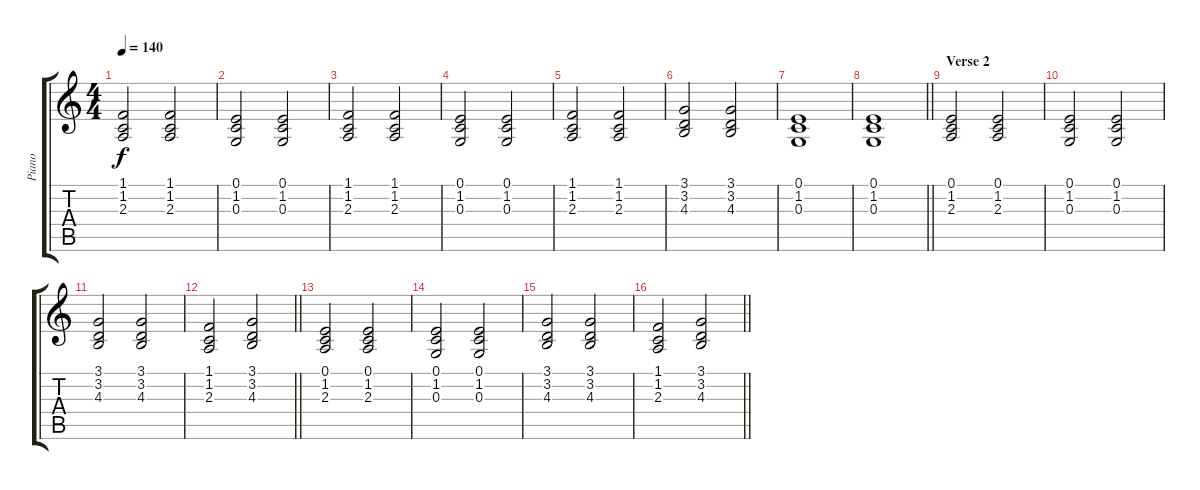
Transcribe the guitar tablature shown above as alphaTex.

\track ("Piano" "Piano") {instrument acousticgrandpiano}
\staff {score tabs}
\tuning (E4 B3 G3 D3 A2 E2) {hide}
\ts (4 4)
\tempo 140
\clef g2
\ks c
(1.1 1.2 2.3).2{dy f} (1.1 1.2 2.3).2 |
(0.1 1.2 0.3).2 (0.1 1.2 0.3).2 |
(1.1 1.2 2.3).2 (1.1 1.2 2.3).2 |
(0.1 1.2 0.3).2 (0.1 1.2 0.3).2 |
(1.1 1.2 2.3).2 (1.1 1.2 2.3).2 |
(3.1 3.2 4.3).2 (3.1 3.2 4.3).2 |
(0.1 1.2 0.3).1 |
\barLineRight lightlight
(0.1 1.2 0.3).1 |
\section ("" "Verse 2")
(0.1 1.2 2.3).2 (0.1 1.2 2.3).2 |
(0.1 1.2 0.3).2 (0.1 1.2 0.3).2 |
(3.1 3.2 4.3).2 (3.1 3.2 4.3).2 |
\barLineRight lightlight
(1.1 1.2 2.3).2 (3.1 3.2 4.3).2 |
(0.1 1.2 2.3).2 (0.1 1.2 2.3).2 |
(0.1 1.2 0.3).2 (0.1 1.2 0.3).2 |
(3.1 3.2 4.3).2 (3.1 3.2 4.3).2 |
\barLineRight lightlight
(1.1 1.2 2.3).2 (3.1 3.2 4.3).2
